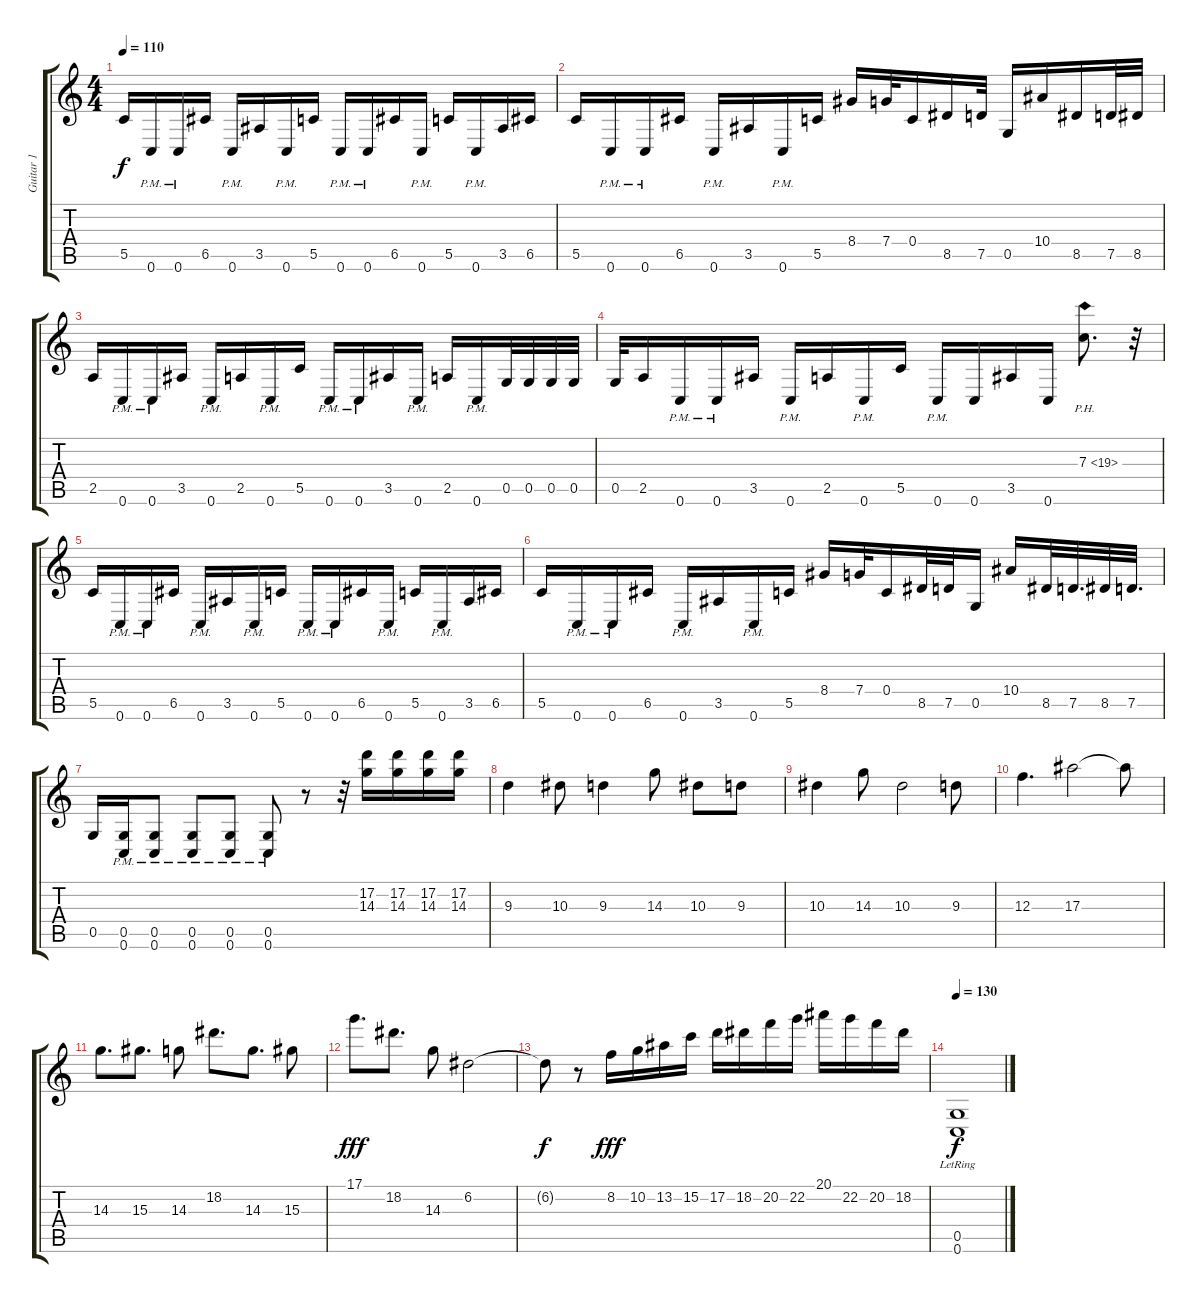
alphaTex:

\track ("Guitar 1" "Guitar 1") {instrument distortionguitar}
\staff {score tabs}
\tuning (D4 A3 F3 C3 G2 C2) {hide}
\ts (4 4)
\tempo 110
\clef g2
\ks c
5.5.16{dy f} 0.6{pm}.16 0.6{pm}.16 6.5.16 0.6{pm}.16 3.5.16 0.6{pm}.16 5.5.16 0.6{pm}.16 0.6{pm}.16 6.5.16 0.6{pm}.16 5.5.16 0.6{pm}.16 3.5.16 6.5.16 |
5.5.16 0.6{pm}.16 0.6{pm}.16 6.5.16 0.6{pm}.16 3.5.16 0.6{pm}.16 5.5.16 8.4.16 7.4.32 0.4.16 8.5.16 7.5.32 0.5.16 10.4.16 8.5.16 7.5.32 8.5.32 |
2.5.16 0.6{pm}.16 0.6{pm}.16 3.5.16 0.6{pm}.16 2.5.16 0.6{pm}.16 5.5.16 0.6{pm}.16 0.6{pm}.16 3.5.16 0.6{pm}.16 2.5.16 0.6{pm}.16 0.5.32 0.5.32 0.5.32 0.5.32 |
0.5.32 2.5.16 0.6{pm}.16 0.6{pm}.16 3.5.16 0.6{pm}.16 2.5.16 0.6{pm}.16 5.5.16 0.6{pm}.16 0.6.16 3.5.16 0.6.16 7.3{ph 12}.8{d} r.32 |
5.5.16 0.6{pm}.16 0.6{pm}.16 6.5.16 0.6{pm}.16 3.5.16 0.6{pm}.16 5.5.16 0.6{pm}.16 0.6{pm}.16 6.5.16 0.6{pm}.16 5.5.16 0.6{pm}.16 3.5.16 6.5.16 |
5.5.16 0.6{pm}.16 0.6{pm}.16 6.5.16 0.6{pm}.16 3.5.16 0.6{pm}.16 5.5.16 8.4.16 7.4.32 0.4.16 8.5.32 7.5.32 0.5.16 10.4.16 8.5.32 7.5.32{d} 8.5.32 7.5.32{d} |
0.5.16 (0.5{pm} 0.6{pm}).16 (0.5{pm} 0.6{pm}).8 (0.5{pm} 0.6{pm}).8 (0.5{pm} 0.6{pm}).8 (0.5{pm} 0.6{pm}).8 r.8 r.32 (17.2 14.3).16 (17.2 14.3).16 (17.2 14.3).16 (17.2 14.3).16 |
9.3.4 10.3.8 9.3.4 14.3.8 10.3.8 9.3.8 |
10.3.4 14.3.8 10.3.2 9.3.8 |
12.3.4{d} 17.3.2 17.3{t}.8 |
14.3.8{d} 15.3.8{d} 14.3.8 18.2.8{d} 14.3.8{d} 15.3.8 |
17.1.8{d dy fff} 18.2.8{d} 14.3.8 6.2.2 |
6.2{t}.8{dy f} r.8 8.2.16{dy fff} 10.2.16 13.2.16 15.2.16 17.2.16 18.2.16 20.2.16 22.2.16 20.1.16 22.2.16 20.2.16 18.2.16 |
\tempo 130
(0.5 0.6{lr}).1{dy f}
